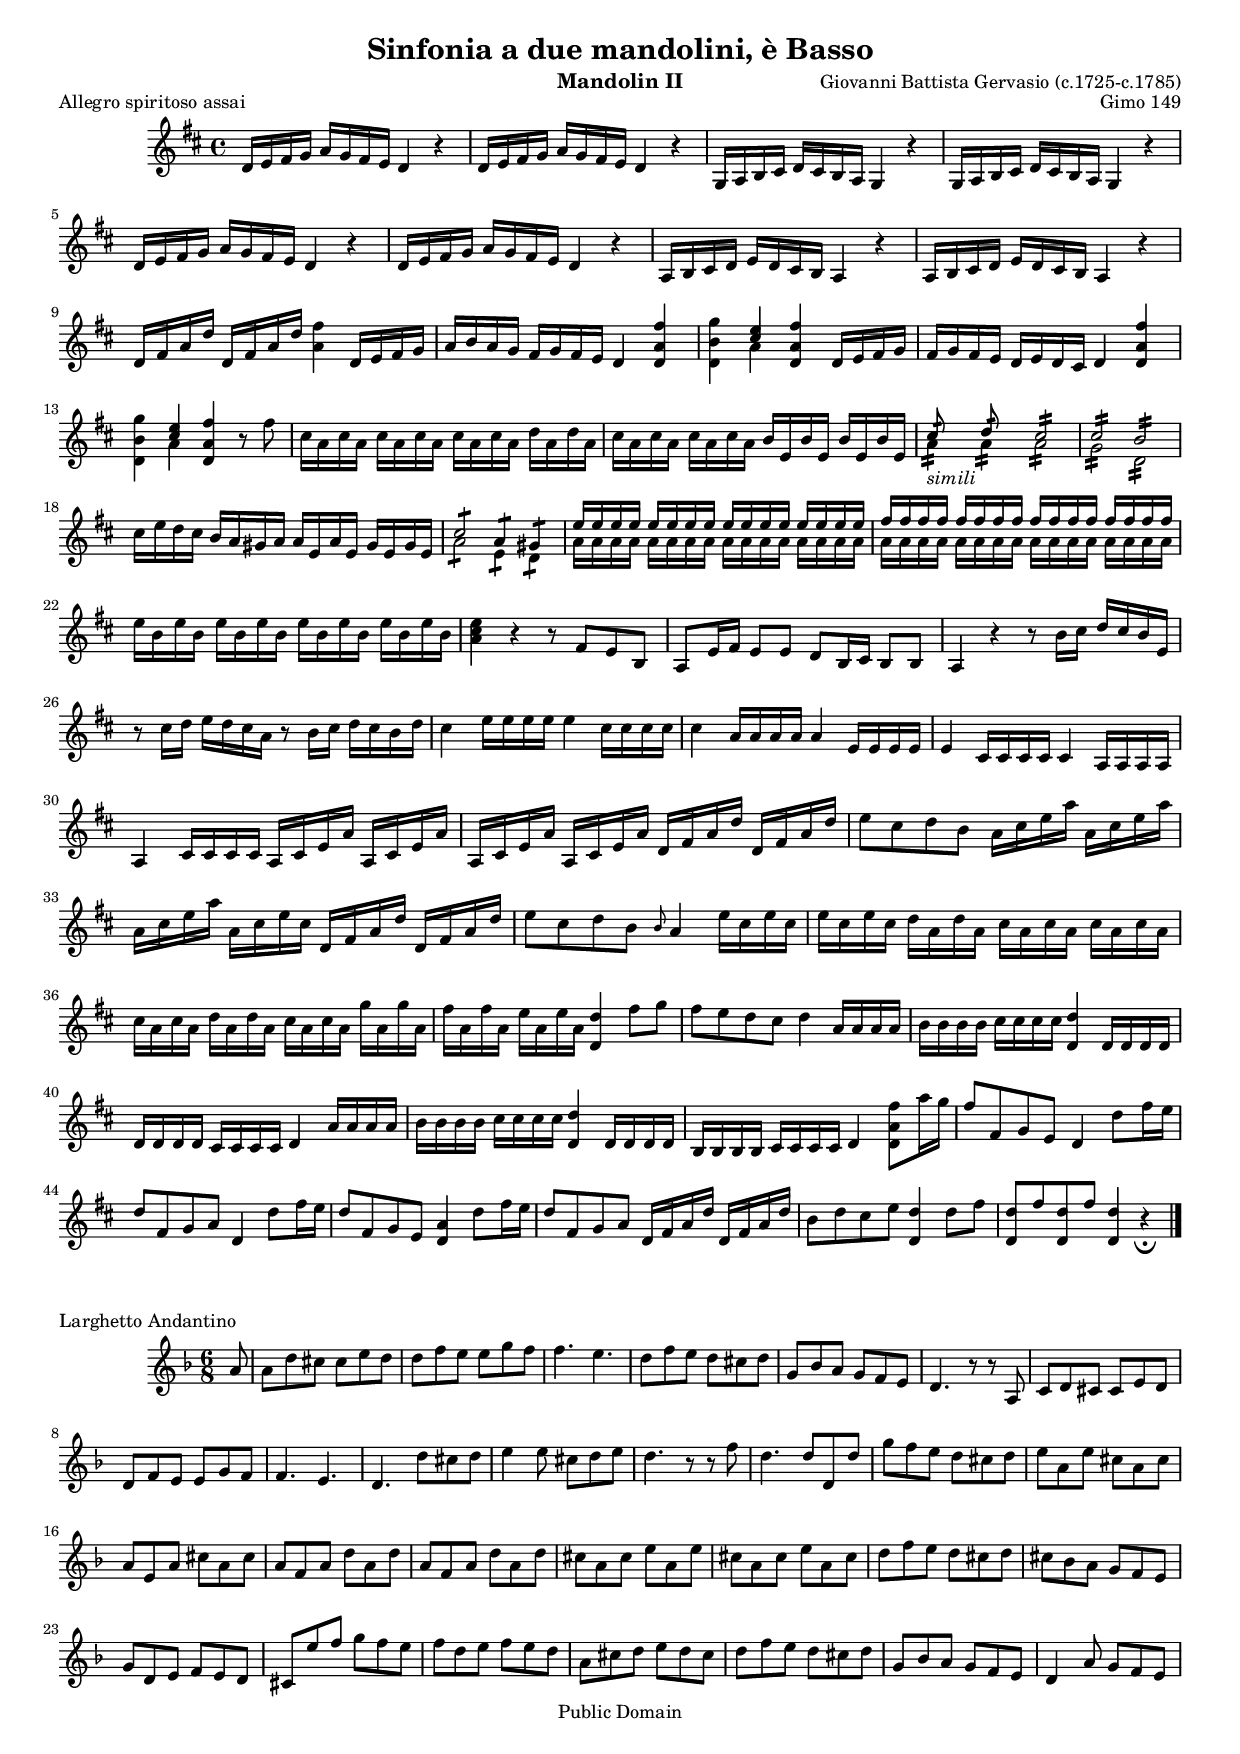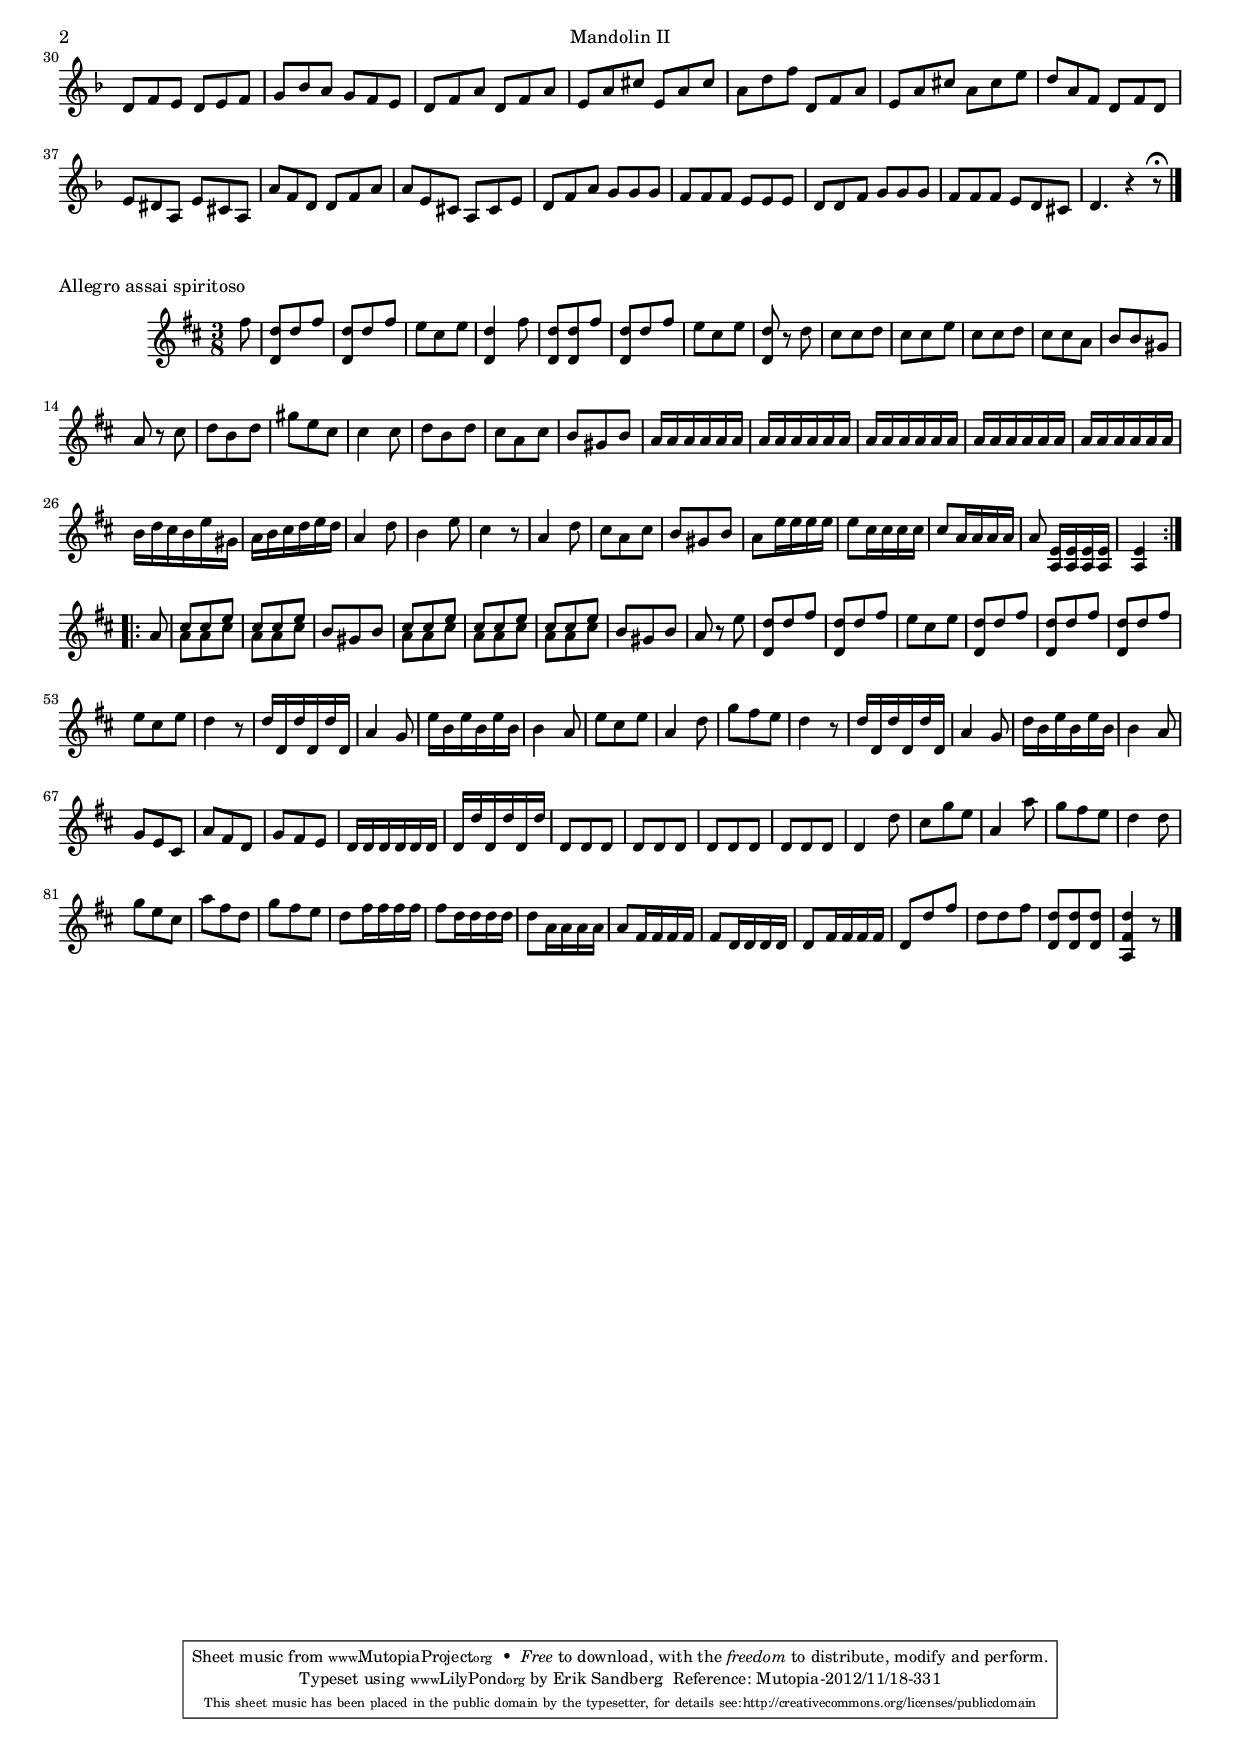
\version "2.16.0"

% Contains the full score.
Instrument = "Mandolin II"
\include "header.ly"

\version "2.16.0"

IMandII =  \relative c' {
  \clef "treble"
  \time 4/4
  \key d\major

  %1 page 2
  d16 e fis g a g fis e d4 r | d16 e fis g a g fis e d4 r | 
  g,16 a b cis d cis b a g4 r | g16 a b cis d cis b a g4 r |
  d'16 e fis g a g fis e d4 r | d16 e fis g a g fis e d4 r | 
  %7
  a16 b cis d e d cis b a4 r | a16 b cis d e d cis b a4 r |
  %9 Note: Bars 10,11,13 and 2nd halfs of bars 9,12 copied from mandolin 1 (marked // in the manuscript)
  d16 fis a d d, fis a d <fis a,>4 d,16 e fis g |
  a b a g fis g fis e d4 <fis' a, d,> |
  <g b, d,> <<e cis \\ a>> <fis' a, d,> d,16 e fis g |
  %12 page 3
  fis g fis e d e d cis d4 <fis' a, d,> |
  <g b, d,> <<e cis \\ a>> <fis' a, d,> r8 fis |
  %14
  cis16 a cis a cis a cis a cis a cis a d a d a |
  cis a cis a cis a cis a b e, b' e, b' e, b' e, |
  <<{cis'8:16_ \markup{\italic "simili"} s d: s cis2: | cis: b:} \\ {a4:16 a: a2: | g: d:}>>
  %18
  cis'16 e d cis b a gis a a e a e gis e gis e |
  <<{cis'2:8 a4: gis: | e'16 e e e e e e e e e e e e e e e} \\
    {a,2:8 e4: d: | a'16 a a a a a a a a a a a a a a a}>> |
  %21 page 4
  <<{fis'16 fis fis fis fis fis fis fis fis fis fis fis fis fis fis fis} \\
    {a, a a a a a a a a a a a a a a a}>> |
  e' b e b e b e b e b e b e b e b | <e cis a>4 r r8 fis, e b |
  a e'16 fis e8 e d b16 cis b8 b | a4 r r8 b'16 cis d cis b e, |
  %26
  r8 cis'16 d e d cis a r8 b16 cis d cis b d |
  cis4 e16 e e e e4 cis16 cis cis cis | cis4 a16 a a a a4 e16 e e e |
  e4 cis16 cis cis cis cis4 a16 a a a |
  a4 cis16 cis cis cis a cis e a a, cis e a |
  %31 page 5
  a, cis e a a, cis e a d, fis a d d, fis a d |
  e8 cis d b a16 cis e a a, cis e a |
  a, cis e a a, cis e cis d, fis a d d, fis a d |
  e8 cis d b \grace b8 a4 e'16 cis e cis |
  %35
  e cis e cis d a d a cis a cis a cis a cis a |
  cis a cis a d a d a cis a cis a g' a, g' a, |
  fis' a, fis' a, e' a, e' a, <d d,>4 fis8 g | fis e d cis d4 a16 a a a |
  %39 page 6
  b b b b cis cis cis cis <d d,>4 d,16 d d d |
  d d d d cis cis cis cis d4 a'16 a a a |
  b b b b cis cis cis cis <d d,>4 d,16 d d d |
  %42 Note: 2nd half of this bar marked //, copied from mand 1
  b b b b cis cis cis cis d4 <fis' a, d,>8 a16 g |
  fis8 fis, g e d4 d'8 fis16 e | d8 fis, g a d,4 d'8 fis16 e |
  d8 fis, g e <a d,>4 d8 fis16 e | d8 fis, g a d,16 fis a d d, fis a d |
  b8 d cis e <d d,>4 d8 fis |
  %48
  <d d,>8 fis <d d,> fis <d d,>4 r_\fermata \bar "|."
}

\version "2.16.0"

IIMandII =  \relative c'' {
  \clef "treble"
  \time 6/8
  \key d\minor

  \partial 8 a8 |
  %1 page 7
  a d cis cis e d | d f e e g f | f4. e | d8 f e d cis d | g, bes a g f e |
  d4. r8 r a | c d cis cis e d | d f e e g f | f4. e | d d'8 cis d |
  %11
  e4 e8 cis d e | d4. r8 r f | d4. d8 d, d' | g f e d cis d |
  e a, e' cis a cis | a e a cis a cis |
  %17 page 8
  a f a d a d | a f a d a d | cis a cis e a, e' | cis a cis e a, cis |
  d f e d cis d | cis bes a g f e |
  %23 Note: notes 2-6 in 23 are indicated only by //, which I interpret as "copy from mandolin 1"
  g d e f e d | cis e' f g f e | f d e f e d | a cis d e d cis |
  d f e d cis d | g, bes a g f e | d4 a'8 g f e | d f e d e f | g bes a g f e |
  %32
  d f a d, f a | e a cis e, a cis | a d f d, f a |
  %35 page 9
  e a cis a cis e | d a f d f d | e dis a e' cis a | a' f d d f a |
  a e cis a cis e | d f a g g g | f f f e e e | d d f g g g |
  %43
  f f f e d cis | d4. r4 r8^\fermata \bar "|."
}

\version "2.16.0"

IIIMandII =  \relative c'' {
  \clef "treble"
  \time 3/8
  \key d\major

  \repeat "volta" 2 {
  \partial 8 fis8 |
  %1 page 9
  <d d,> d fis | <d d,> d fis | e cis e | <d d,>4 fis8 | <d d,> <d d,> fis |
  <d d,> d fis | e cis e | <d d,> r d |
  %9 page 10
  cis cis d | cis cis e | cis cis d | cis cis a | b b gis | a r cis | d b d |
  %16 Note: bar 16 is // in the manuscript, notes copied from mandolin 1.
  gis e cis | cis4 cis8 | d b d | cis a cis | b gis b | a16 a a a a a |
  a a a a a a | a a a a a a | a a a a a a | a a a a a a | b d cis b e gis, |
  %27
  a b cis d e d | a4 d8 | b4 e8 | cis4 r8 | a4 d8 | cis a cis | b gis b |
  %34 page 11
  a8 e'16 e e e | e8 cis16 cis cis cis | cis8 a16 a a a |
  a8 <<{ e16[ e e e] | e4} {a,16 a a a | a4}>> 
  }

  \repeat "volta" 2 {
  a'8
  %39 Note: Bars 39,40,42,43,44 marked // in manuscript, here copied from mandolin 1.
  <<{cis cis e | cis cis e} \\ {a, a cis | a a cis}>> | b gis b |
  <<{cis cis e | cis cis e | cis cis e} \\ {a, a cis | a a cis | a a cis}>> |
  %45
  b gis b | a r e' | <d d,> d fis | <d d,> d fis | e cis e | <d d,> d fis |
  <d d,> d fis | <d d,> d fis | e cis e | d4 r8 |
  %55 page 12
  % Note: These two bars do not exist in the manuscript, instead the following six bars are shifted left two bars, and the following two bars are empty.
  d16 d, d' d, d' d, | a'4 g8 |
  e'16 b e b e b | b4 a8 | e' cis e | a,4 d8 | g fis e | d4 r8 |
  d16 d, d' d, d' d, | a'4 g8 | d'16 b e b e b | b4 a8 |
  %67 Note: Bar 66 copied from mandolin 1 (marked // )
  g e cis | a' fis d | g fis e | d16 d d d d d | d d' d, d' d, d' |
  d,8 d d | d d d | d d d | d d d | d4 d'8 | cis g' e |
  %78 page 13
  a,4 a'8 | g8 fis e | d4 d8 | 
  %81 Note: 81,82 copied from mandolin 1.
  g e cis | a' fis d | g fis e | d fis16 fis fis fis | fis8 d16 d d d |
  d8 a16 a a a | a8 fis16 fis fis fis | fis8 d16 d d d | d8 fis16 fis fis fis |
  %90
  d8 d' fis | d d fis | <d d,> <d d,> <d d,> | <d fis, a,>4 r8 \bar "|."
  }
}


#(set-global-staff-size 16)

\score {
  \context Staff = B \IMandII

  \header {piece = "Allegro spiritoso assai" opus = "Gimo 149"}
  \layout {}
}

\score {
  \context Staff = B \IIMandII

  \header {piece = "Larghetto Andantino" }
  \layout {}
}

\score {
  \context Staff = B \IIIMandII

  \header {piece = "Allegro assai spiritoso" }
  \layout {}
}

